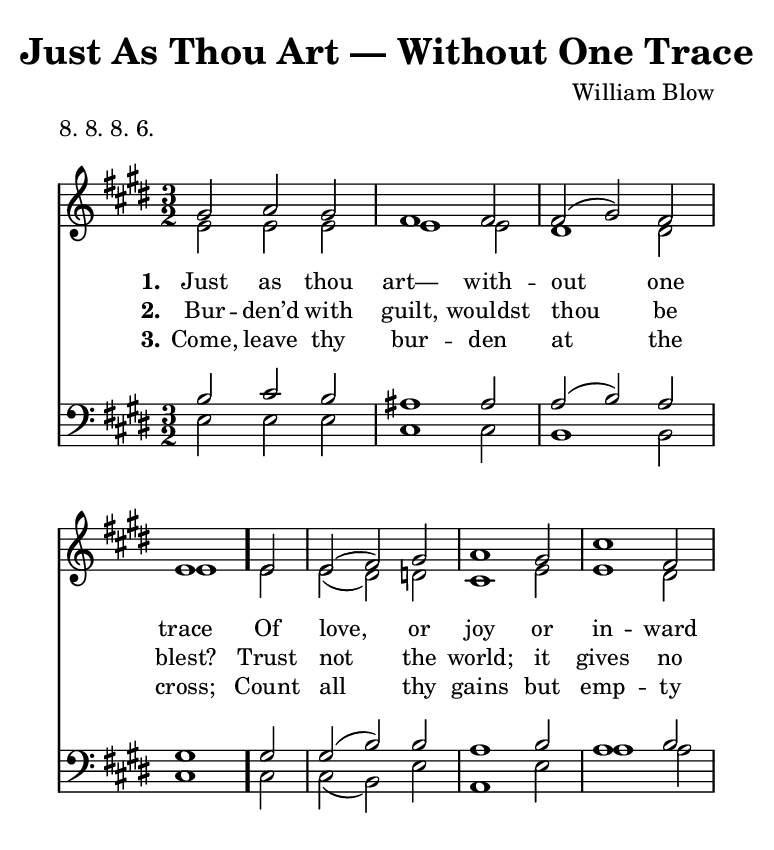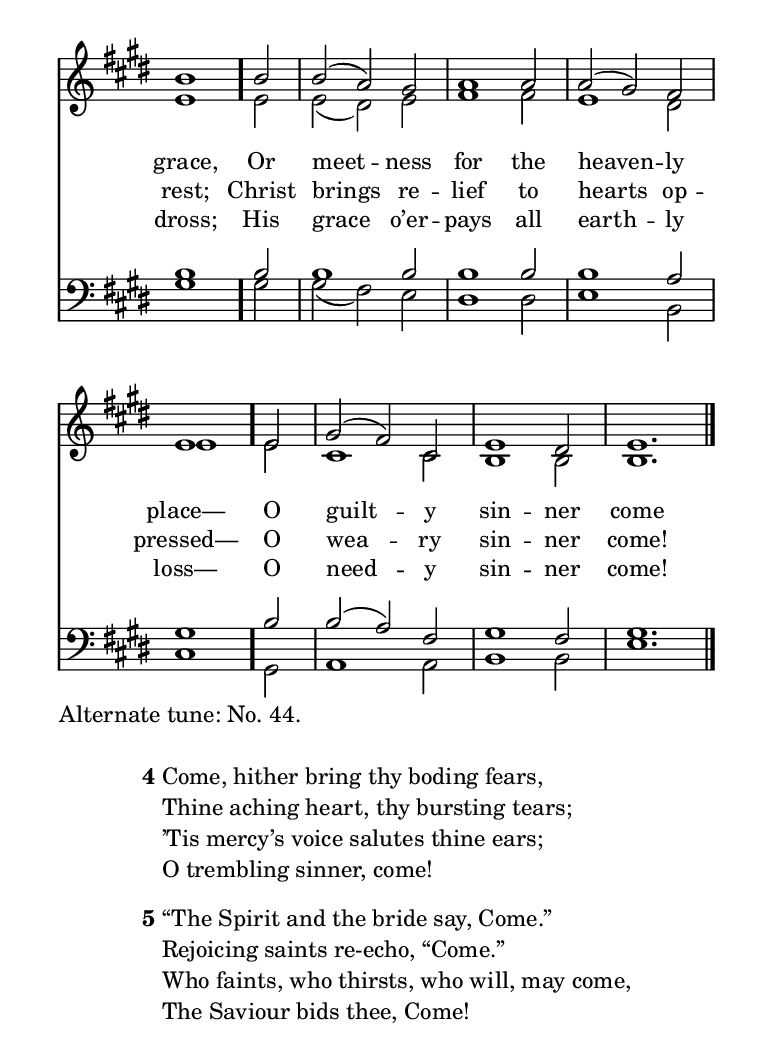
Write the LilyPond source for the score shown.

\include "common/global.ily"
\paper {
  \include "common/paper.ily"
  ragged-bottom = ##t
  ragged-last-bottom = ##t
  systems-per-page = ##f
  %page-count = ##f
}

\header{
  hymnnumber = "85"
  title = "Just As Thou Art — Without One Trace"
  tunename = "St. Agnes — Blow"
  meter = "8. 8. 8. 6."
  %poet = ""
  composer = "William Blow"
  %copyright = ""
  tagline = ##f
}

% for fermata in MIDI
ta = { \tempo 2=90 }
tb = { \tempo 2=45 }

patternAA = { c2 c2 c2 | c1 c2 | c2( c2) c2 | c1 }
patternAB = { c2 c2 c2 | c1 c2 | c1      c2 | c1 }

patternBA = { c2 | c2( c2) c2 | c1 c2 | c1      c2 | c1 }
patternBB = { c2 | c2( c2) c2 | c1 c2 | c2( c2) c2 | c1 }
patternBC = { c2 | c1      c2 | c1 c2 | c1      c2 | c1 }

patternCA = { c2 | c2( c2) c2 | c1 c2 | c1. }
patternCB = { c2 | c1      c2 | c1 c2 | c1. }

global = {
  \include "common/overrides.ily"
  \override Staff.TimeSignature.style = #'()
  \time 3/2
  \override Score.MetronomeMark.transparent = ##t % hide all fermata changes too
  \ta
  \key e \major
  %\partial 4
  \autoBeamOff
}

notesSoprano = {
\global
\relative c'' {

  \changePitch \patternAA { gis a gis | fis fis | fis gis fis | e }
  \changePitch \patternBA { e | e fis gis | a gis | cis fis, | b }
  \changePitch \patternBB { b | b a gis | a a | a gis fis | e }
  \changePitch \patternCA { e | gis fis cis | e dis | e }

  \bar "|."

}
}

notesAlto = {
\global
\relative e' {

  \changePitch \patternAB { e e e | e e | dis dis | e }
  \changePitch \patternBA { e | e dis d | cis e | e dis | e }
  \changePitch \patternBA { e | e dis e | fis fis | e dis | e }
  \changePitch \patternCB { e | cis cis | b b | b }

}
}

notesTenor = {
\global
\relative a {

  \changePitch \patternAA { b cis b | ais ais | a b a | gis }
  \changePitch \patternBA { gis | gis b b | a b | a b | b }
  \changePitch \patternBC { b | b b | b b | b a | gis }
  \changePitch \patternCA { b | b a fis | gis fis | gis }

}
}

notesBass = {
\global
\relative f {

  \changePitch \patternAB { e e e | cis cis | b b | cis }
  \changePitch \patternBA { cis | cis b e | a, e' | a a | gis }
  \changePitch \patternBA { gis | gis fis e | dis dis | e b | cis }
  \changePitch \patternCB { gis | a a | b b | e }

}
}

wordsA = \lyricmode {
\set stanza = "1."

Just as thou art— with -- out one trace \bar "."
Of love, or joy or in -- ward grace, \bar "."
Or meet -- ness for the heaven -- ly place— \bar "."
O guilt -- y sin -- ner come ! \bar "."

}

wordsB = \lyricmode {
\set stanza = "2."

Bur -- den’d with guilt, wouldst thou be blest?
Trust not the world; it gives no rest;
Christ brings re -- lief to hearts op -- pressed—
O wea -- ry sin -- ner come!

}

wordsC = \lyricmode {
\set stanza = "3."

Come, leave thy bur -- den at the cross;
Count all thy gains but emp -- ty dross;
His grace o’er -- pays all earth -- ly loss—
O need -- y sin -- ner come!

}

wordsD = \markuplist {

\line { Come, hither bring thy boding fears, }
\line { Thine aching heart, thy bursting tears; }
\line { ’Tis mercy’s voice salutes thine ears; }
\line { O trembling sinner, come! }

}

wordsE = \markuplist {

\line { “The Spirit and the bride say, Come.” }
\line { Rejoicing saints re-echo, “Come.” }
\line { Who faints, who thirsts, who will, may come, }
\line { The Saviour bids thee, Come! }

}

\score {
  \context ChoirStaff <<
    \context Staff = upper <<
      \set ChoirStaff.systemStartDelimiter = #'SystemStartBar
      \context Voice  = sopranos { \voiceOne << \notesSoprano >> }
      \context Voice  = altos { \voiceTwo << \notesAlto >> }
      \context Lyrics = one   \lyricsto sopranos \wordsA
      \context Lyrics = two   \lyricsto sopranos \wordsB
      \context Lyrics = three \lyricsto sopranos \wordsC
    >>
    \context Staff = men <<
      \clef bass
      \context Voice  = tenors { \voiceOne << \notesTenor >> }
      \context Voice  = basses { \voiceTwo << \notesBass >> }
    >>
  >>
  \layout {
    \include "common/layout.ily"
  }
  \midi{
    \include "common/midi.ily"
  }
}

\noPageBreak

\markup {
	\raise #5
	\line { Alternate tune: No. 44. }
}

\noPageBreak

\markup { \fill-line { \column {
  \line{ \bold 4 \column { \wordsD } } \combine \null \vspace #0.4
  \line{ \bold 5 \column { \wordsE } } %\combine \null \vspace #0.4
} } }

\version "2.18.0"  % necessary for upgrading to future LilyPond versions.

% vi:set et ts=2 sw=2 ai nocindent syntax=lilypond
